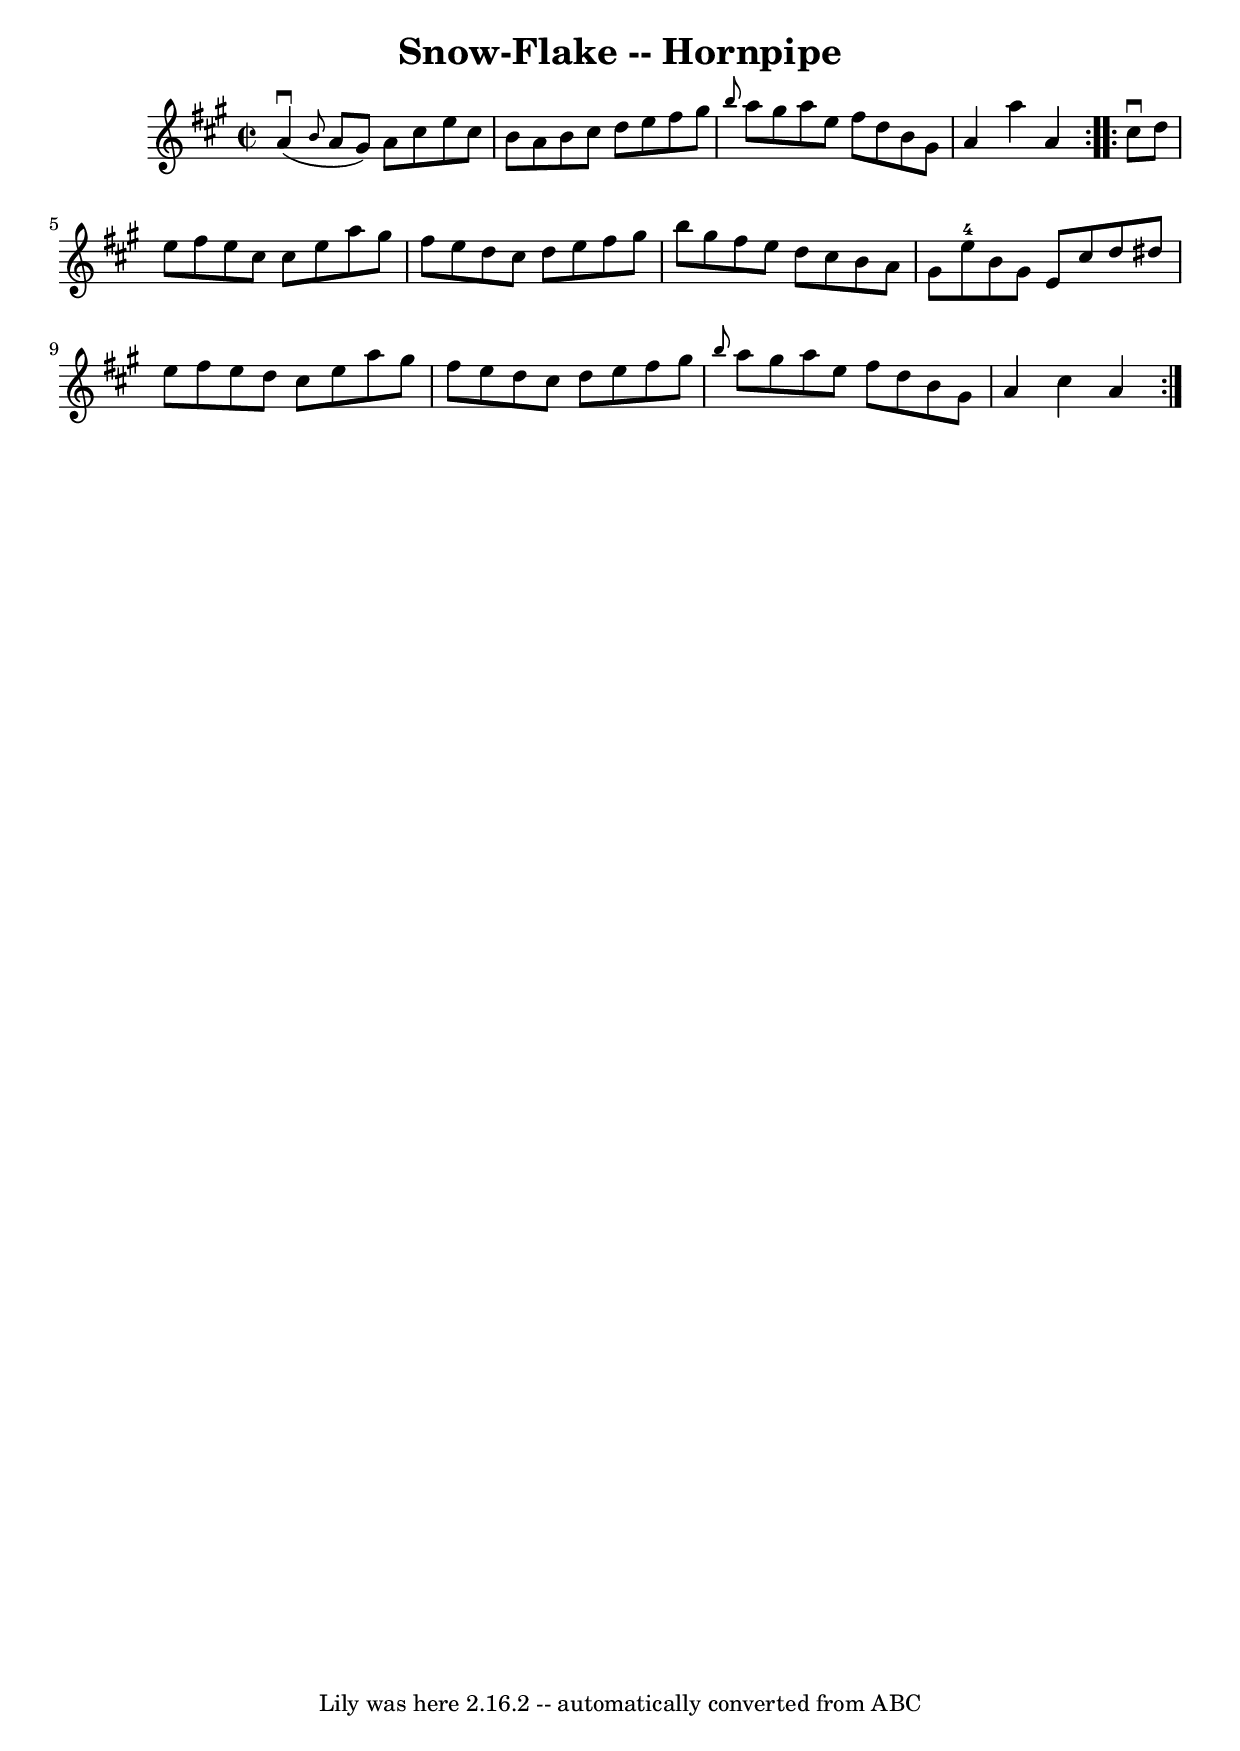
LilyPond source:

\version "2.16.2"
\include "Mammoth.ily"
\header {
  %% book = "Cole's 1000 Fiddle Tunes"
  crossRefNumber = "1"
  footnotes = ""
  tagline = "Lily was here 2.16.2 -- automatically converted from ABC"
  title = "Snow-Flake -- Hornpipe"

}
voicedefault =  {



  \repeat volta 2 {

    \override Staff.TimeSignature #'style = #'C
    \time 2/2 
    \key a \major
    a'4 (^\downbow \grace { b'8  
			  } a'8 gis'8 
    ) a'8 cis''8 e''8 cis''8  |
    b'8 a'8 b'8 cis''8   
    d''8 e''8 fis''8 gis''8  |
    \grace { b''8  
	   } a''8    
    gis''8 a''8 e''8 fis''8 d''8 b'8 gis'8  |
    a'4    
    a''4 a'4  
  }     
  \repeat volta 2 {
    cis''8^\downbow d''8  |
    e''8 
    fis''8 e''8 cis''8 cis''8 e''8 a''8 gis''8  |
    
    fis''8 e''8 d''8 cis''8 d''8 e''8 fis''8 gis''8  |
    
    b''8 gis''8 fis''8 e''8 d''8 cis''8 b'8 a'8  |
    
    gis'8 e''8-4 b'8 gis'8 e'8 cis''8 d''8 dis''8  |
    
    e''8 fis''8 e''8 d''8 cis''8 e''8 a''8 gis''8  |
    
    fis''8 e''8 d''8 cis''8 d''8 e''8 fis''8 gis''8  
    |
    \grace { b''8  
	   } a''8 gis''8 a''8 e''8 fis''8 d''8 
    b'8 gis'8  |
    a'4 cis''4 a'4  
  }   

}

\score{
  <<

    \context Staff="default"
    {
      \voicedefault 
      
    }

  >>
  \layout {
    
  }
  \midi {
  }

}
